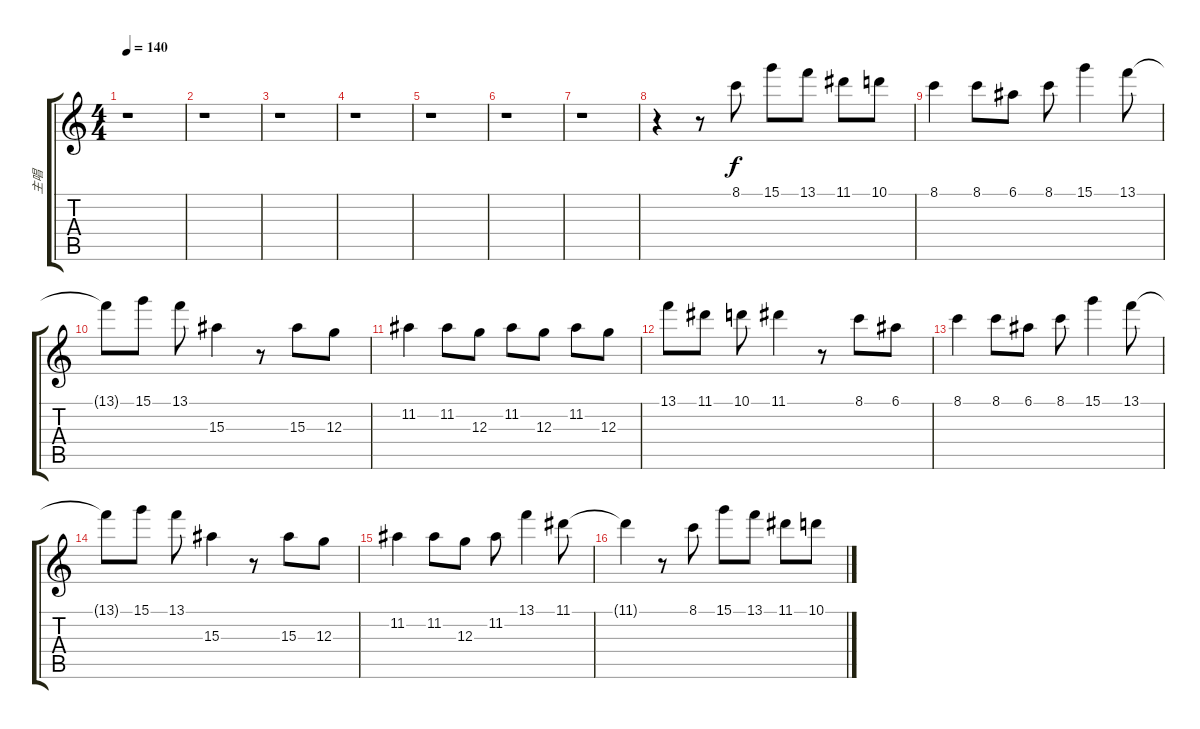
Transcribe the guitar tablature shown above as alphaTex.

\track ("主唱" "主唱") {instrument acousticguitarsteel}
\staff {score tabs}
\tuning (E4 B3 G3 D3 A2 E2) {hide}
\ts (4 4)
\tempo 140
\clef g2
\ks c
r.1{dy f} |
r.1 |
r.1 |
r.1 |
r.1 |
r.1 |
r.1 |
r.4 r.8 8.1.8 15.1.8 13.1.8 11.1.8 10.1.8 |
8.1.4 8.1.8 6.1.8 8.1.8 15.1.4 13.1.8 |
13.1{t}.8 15.1.8 13.1.8 15.3.4 r.8 15.3.8 12.3.8 |
11.2.4 11.2.8 12.3.8 11.2.8 12.3.8 11.2.8 12.3.8 |
13.1.8 11.1.8 10.1.8 11.1.4 r.8 8.1.8 6.1.8 |
8.1.4 8.1.8 6.1.8 8.1.8 15.1.4 13.1.8 |
13.1{t}.8 15.1.8 13.1.8 15.3.4 r.8 15.3.8 12.3.8 |
11.2.4 11.2.8 12.3.8 11.2.8 13.1.4 11.1.8 |
11.1{t}.4 r.8 8.1.8 15.1.8 13.1.8 11.1.8 10.1.8
